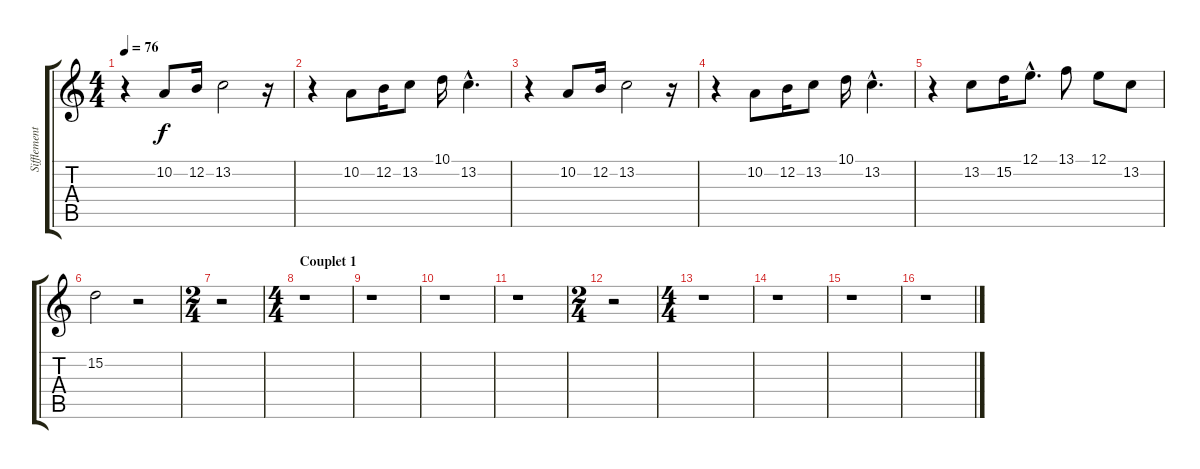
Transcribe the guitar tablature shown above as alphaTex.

\track ("Sifflements" "Sifflement") {instrument harmonica}
\staff {score tabs}
\tuning (E4 B3 G3 D3 A2 E2) {hide}
\ts (4 4)
\tempo 76
\clef g2
\ks c
r.4{dy f instrument harmonica} 10.2.8 12.2.16 13.2.2 r.16 |
r.4 10.2.8 12.2.16 13.2.8 10.1.16 13.2{hac}.4{d} |
r.4 10.2.8 12.2.16 13.2.2 r.16 |
r.4 10.2.8 12.2.16 13.2.8 10.1.16 13.2{hac}.4{d} |
r.4 13.2.8 15.2.16 12.1{hac}.8{d} 13.1.8 12.1.8 13.2.8 |
15.2.2 r.2 |
\ts (2 4)
r.2 |
\ts (4 4)
\section ("" "Couplet 1")
r.1 |
r.1 |
r.1 |
r.1 |
\ts (2 4)
r.2 |
\ts (4 4)
r.1 |
r.1 |
r.1 |
r.1
